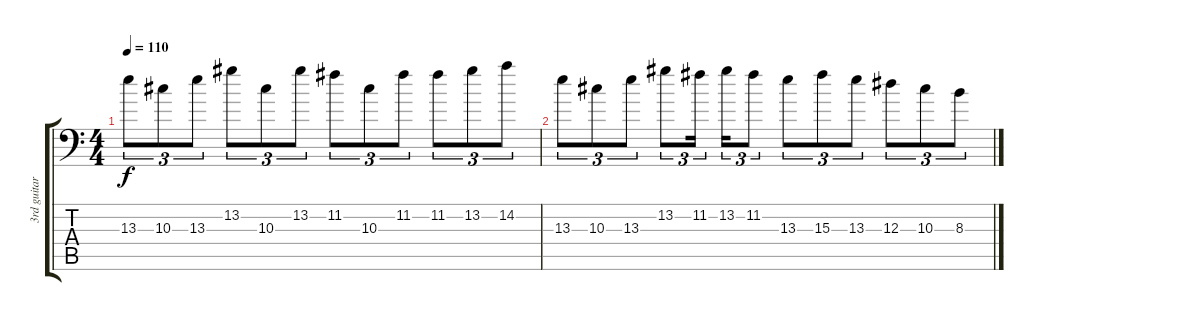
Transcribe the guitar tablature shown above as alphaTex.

\track ("3rd guitar" "3rd guitar") {instrument distortionguitar}
\staff {score tabs}
\tuning (C4 G3 Eb3 Bb2 F2 Bb1) {hide}
\ts (4 4)
\tempo 110
\clef f4
\ks c
13.3.8{tu (3 2) dy f} 10.3.8{tu (3 2)} 13.3.8{tu (3 2)} 13.2.8{tu (3 2)} 10.3.8{tu (3 2)} 13.2.8{tu (3 2)} 11.2.8{tu (3 2)} 10.3.8{tu (3 2)} 11.2.8{tu (3 2)} 11.2.8{tu (3 2)} 13.2.8{tu (3 2)} 14.2.8{tu (3 2)} |
13.3.8{tu (3 2)} 10.3.8{tu (3 2)} 13.3.8{tu (3 2)} 13.2.8{tu (3 2)} 11.2.16{tu (3 2)} 13.2.16{tu (3 2)} 11.2.8{tu (3 2)} 13.3.8{tu (3 2)} 15.3.8{tu (3 2)} 13.3.8{tu (3 2)} 12.3.8{tu (3 2)} 10.3.8{tu (3 2)} 8.3.8{tu (3 2)}
